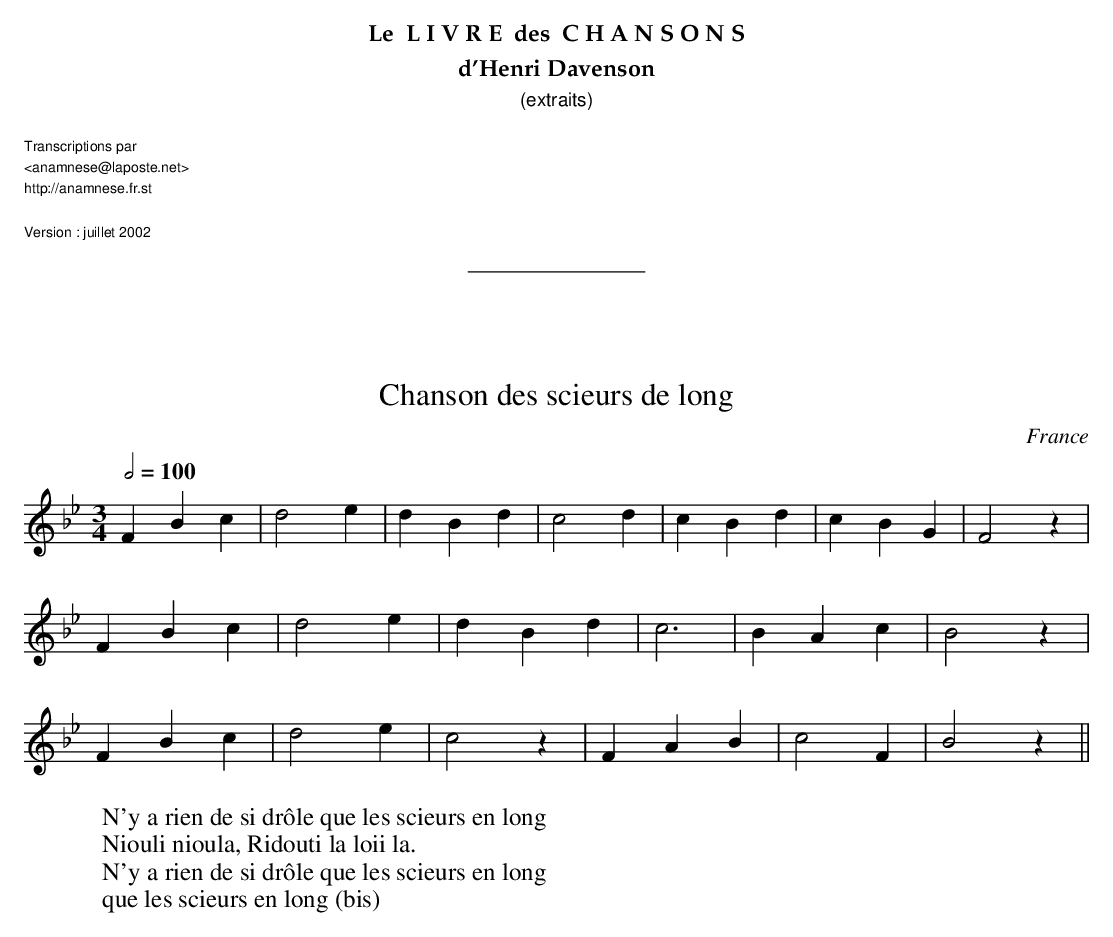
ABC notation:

X:1
T:Chanson des scieurs de long
O:France
M:3/4
L:1/4
Q:1/2=100
K:Bb
FBc | d2e | dBd | c2d | cBd | cBG | F2 z |
FBc | d2e | dBd | c3  | BAc | B2z |
FBc | d2e | c2z | FAB | c2F | B2z ||
W:N'y a rien de si drôle que les scieurs en long
W:Niouli nioula, Ridouti la loii la.
W:N'y a rien de si drôle que les scieurs en long
W:que les scieurs en long (bis)
